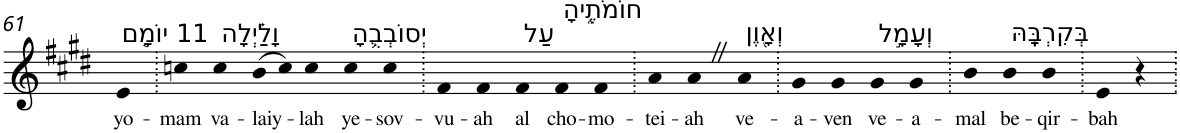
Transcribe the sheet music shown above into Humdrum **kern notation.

**kern	**text
*part1	*part1
*staff1	*staff1
*I"Piano	*
*I'Pno	*
!!LO:PB:g=z
*clefG2	*
*k[f#c#g#d#]	*
*E:	*
=61	=61
!LO:TX:a:t=11 יוֹמָ֤ם	!
!	!LO:LY:b
4e	yo-
=62.	=62.
!	!LO:LY:b
4ccn	-mam
!LO:TX:a:t=וָלַ֗יְלָה	!
!	!LO:LY:b
4cc	va-
!	!LO:LY:b
(>8b	-laiy-
8cc)	.
!	!LO:LY:b
4cc	-lah
!LO:TX:a:t=יְסוֹבְבֻ֥הָ	!
!	!LO:LY:b
4cc	ye-
!	!LO:LY:b
4cc	-sov-
=63.	=63.
!	!LO:LY:b
4f#	-vu-
!	!LO:LY:b
4f#	-ah
!LO:TX:a:t=עַל	!
!	!LO:LY:b
4f#	al
!LO:TX:a:t=חוֹמֹתֶ֑יהָ	!
!	!LO:LY:b
4f#	cho-
!	!LO:LY:b
4f#	-mo-
=64.	=64.
!	!LO:LY:b
4a	-tei-
!	!LO:LY:b
4aZ	-ah
!LO:TX:a:t=וְאָ֖וֶן	!
!	!LO:LY:b
4a	ve-
=65.	=65.
!	!LO:LY:b
4g#	-a-
!	!LO:LY:b
4g#	-ven
!LO:TX:a:t=וְעָמָ֣ל	!
!	!LO:LY:b
4g#	ve-
!	!LO:LY:b
4g#	-a-
=66.	=66.
!	!LO:LY:b
4b	-mal
!LO:TX:a:t=בְּקִרְבָּֽהּ	!
!	!LO:LY:b
4b	be-
!	!LO:LY:b
4b	-qir-
=67.	=67.
!	!LO:LY:b
4e	-bah
4r	.
=.	=.
*-	*-
